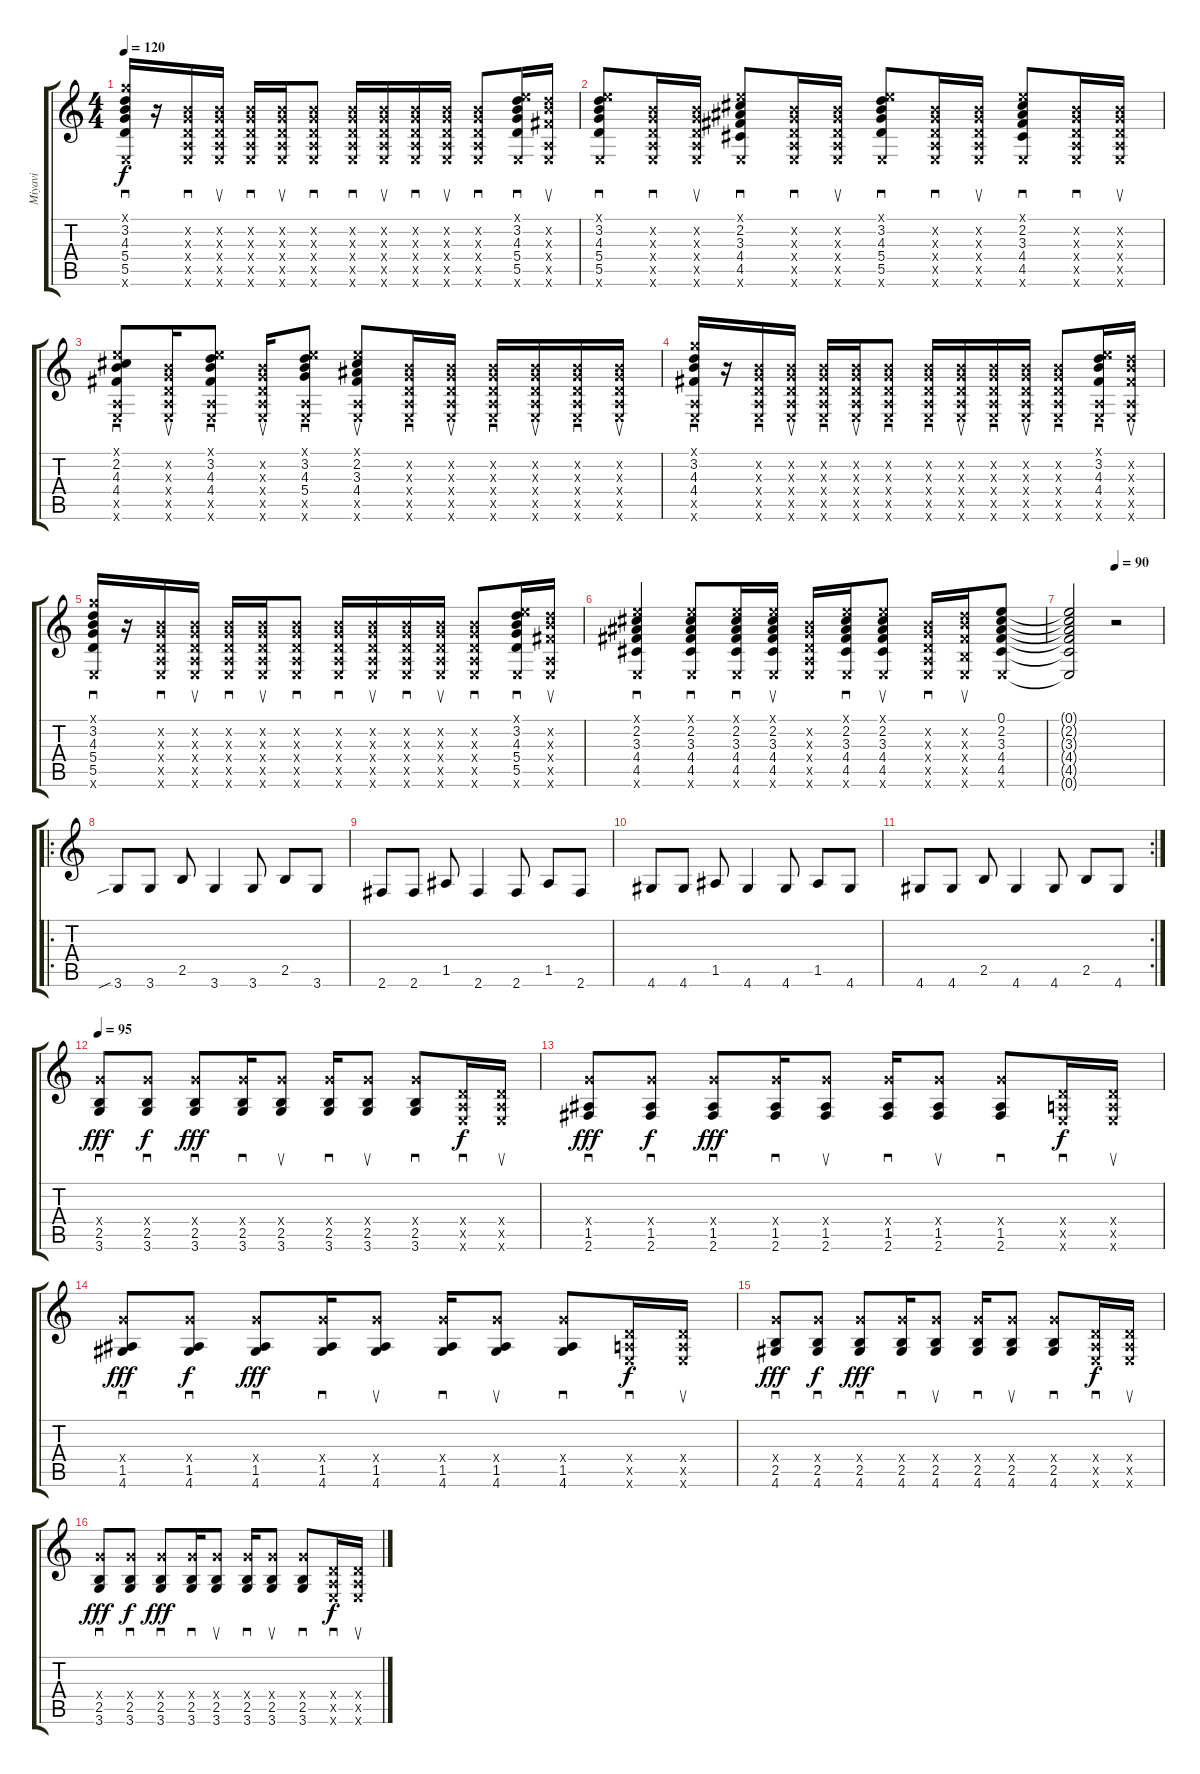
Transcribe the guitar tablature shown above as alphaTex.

\track ("Miyavi" "Miyavi") {instrument acousticguitarsteel}
\staff {score tabs}
\tuning (E4 B3 G3 D3 A2 E2) {hide}
\ts (4 4)
\tempo 120
\clef g2
\ks c
(3.1{x} 3.2 4.3 5.4 5.5 0.6{x}).16{sd dy f} r.16 (0.2{x} 0.3{x} 0.4{x} 0.5{x} 0.6{x}).16{sd} (0.2{x} 0.3{x} 0.4{x} 0.5{x} 0.6{x}).16{su} (0.2{x} 0.3{x} 0.4{x} 0.5{x} 0.6{x}).16{sd} (0.2{x} 0.3{x} 0.4{x} 0.5{x} 0.6{x}).16{su} (0.2{x} 0.3{x} 0.4{x} 0.5{x} 0.6{x}).8{sd} (0.2{x} 0.3{x} 0.4{x} 0.5{x} 0.6{x}).16{sd} (0.2{x} 0.3{x} 0.4{x} 0.5{x} 0.6{x}).16{su} (0.2{x} 0.3{x} 0.4{x} 0.5{x} 0.6{x}).16{sd} (0.2{x} 0.3{x} 0.4{x} 0.5{x} 0.6{x}).16{su} (0.2{x} 0.3{x} 0.4{x} 0.5{x} 0.6{x}).8{sd} (0.1{x} 3.2 4.3 5.4 5.5 0.6{x}).16{sd} (3.2{x} 4.3{x} 4.4{x} 0.5{x} 0.6{x}).16{su} |
(0.1{x} 3.2 4.3 5.4 5.5 0.6{x}).8{sd} (0.2{x} 0.3{x} 0.4{x} 0.5{x} 0.6{x}).16{sd} (0.2{x} 0.3{x} 0.4{x} 0.5{x} 0.6{x}).16{su} (0.1{x} 2.2 3.3 4.4 4.5 0.6{x}).8{sd} (0.2{x} 0.3{x} 0.4{x} 0.5{x} 0.6{x}).16{sd} (0.2{x} 0.3{x} 0.4{x} 0.5{x} 0.6{x}).16{su} (0.1{x} 3.2 4.3 5.4 5.5 0.6{x}).8{sd} (0.2{x} 0.3{x} 0.4{x} 0.5{x} 0.6{x}).16{sd} (0.2{x} 0.3{x} 0.4{x} 0.5{x} 0.6{x}).16{su} (0.1{x} 2.2 3.3 4.4 4.5 0.6{x}).8{sd} (0.2{x} 0.3{x} 0.4{x} 0.5{x} 0.6{x}).16{sd} (0.2{x} 0.3{x} 0.4{x} 0.5{x} 0.6{x}).16{su} |
(0.1{x} 2.2 4.3 4.4 0.5{x} 0.6{x}).8{sd} (0.2{x} 0.3{x} 0.4{x} 0.5{x} 0.6{x}).16{su} (0.1{x} 3.2 4.3 4.4 0.5{x} 0.6{x}).8{sd} (0.2{x} 0.3{x} 0.4{x} 0.5{x} 0.6{x}).16{su} (0.1{x} 3.2 4.3 5.4 0.5{x} 0.6{x}).8{sd} (0.1{x} 2.2 3.3 4.4 0.5{x} 0.6{x}).8{su} (0.2{x} 0.3{x} 0.4{x} 0.5{x} 0.6{x}).16{sd} (0.2{x} 0.3{x} 0.4{x} 0.5{x} 0.6{x}).16{su} (0.2{x} 0.3{x} 0.4{x} 0.5{x} 0.6{x}).16{sd} (0.2{x} 0.3{x} 0.4{x} 0.5{x} 0.6{x}).16{su} (0.2{x} 0.3{x} 0.4{x} 0.5{x} 0.6{x}).16{sd} (0.2{x} 0.3{x} 0.4{x} 0.5{x} 0.6{x}).16{su} |
(3.1{x} 3.2 4.3 4.4 0.5{x} 0.6{x}).16{sd} r.16 (0.2{x} 0.3{x} 0.4{x} 0.5{x} 0.6{x}).16{sd} (0.2{x} 0.3{x} 0.4{x} 0.5{x} 0.6{x}).16{su} (0.2{x} 0.3{x} 0.4{x} 0.5{x} 0.6{x}).16{sd} (0.2{x} 0.3{x} 0.4{x} 0.5{x} 0.6{x}).16{su} (0.2{x} 0.3{x} 0.4{x} 0.5{x} 0.6{x}).8{sd} (0.2{x} 0.3{x} 0.4{x} 0.5{x} 0.6{x}).16{sd} (0.2{x} 0.3{x} 0.4{x} 0.5{x} 0.6{x}).16{su} (0.2{x} 0.3{x} 0.4{x} 0.5{x} 0.6{x}).16{sd} (0.2{x} 0.3{x} 0.4{x} 0.5{x} 0.6{x}).16{su} (0.2{x} 0.3{x} 0.4{x} 0.5{x} 0.6{x}).8{sd} (0.1{x} 3.2 4.3 4.4 0.5{x} 0.6{x}).16{sd} (3.2{x} 4.3{x} 4.4{x} 0.5{x} 0.6{x}).16{su} |
(3.1{x} 3.2 4.3 5.4 5.5 0.6{x}).16{sd} r.16 (0.2{x} 0.3{x} 0.4{x} 0.5{x} 0.6{x}).16{sd} (0.2{x} 0.3{x} 0.4{x} 0.5{x} 0.6{x}).16{su} (0.2{x} 0.3{x} 0.4{x} 0.5{x} 0.6{x}).16{sd} (0.2{x} 0.3{x} 0.4{x} 0.5{x} 0.6{x}).16{su} (0.2{x} 0.3{x} 0.4{x} 0.5{x} 0.6{x}).8{sd} (0.2{x} 0.3{x} 0.4{x} 0.5{x} 0.6{x}).16{sd} (0.2{x} 0.3{x} 0.4{x} 0.5{x} 0.6{x}).16{su} (0.2{x} 0.3{x} 0.4{x} 0.5{x} 0.6{x}).16{sd} (0.2{x} 0.3{x} 0.4{x} 0.5{x} 0.6{x}).16{su} (0.2{x} 0.3{x} 0.4{x} 0.5{x} 0.6{x}).8{sd} (0.1{x} 3.2 4.3 5.4 5.5 0.6{x}).16{sd} (3.2{x} 4.3{x} 4.4{x} 0.5{x} 0.6{x}).16{su} |
(0.1{x} 2.2 3.3 4.4 4.5 0.6{x}).4{sd} (0.1{x} 2.2 3.3 4.4 4.5 0.6{x}).8{sd} (0.1{x} 2.2 3.3 4.4 4.5 0.6{x}).16{sd} (0.1{x} 2.2 3.3 4.4 4.5 0.6{x}).16{su} (0.2{x} 0.3{x} 0.4{x} 0.5{x} 0.6{x}).16 (0.1{x} 2.2 3.3 4.4 4.5 0.6{x}).16{sd} (0.1{x} 2.2 3.3 4.4 4.5 0.6{x}).8{su} (0.2{x} 0.3{x} 0.4{x} 0.5{x} 0.6{x}).16{sd} (3.2{x} 4.3{x} 4.4{x} 2.5{x} 0.6{x}).16{su} (0.1 2.2 3.3 4.4 4.5 0.6{x}).8 |
\tempo (90 0.5)
(0.1{t} 2.2{t} 3.3{t} 4.4{t} 4.5{t} 0.6{t}).2 r.2 |
\ro
3.6{sib}.8 3.6.8 2.5.8 3.6.4 3.6.8 2.5.8 3.6.8 |
2.6.8 2.6.8 1.5.8 2.6.4 2.6.8 1.5.8 2.6.8 |
4.6.8 4.6.8 1.5.8 4.6.4 4.6.8 1.5.8 4.6.8 |
\rc 2
4.6.8 4.6.8 2.5.8 4.6.4 4.6.8 2.5.8 4.6.8 |
\tempo 95
(5.4{x} 2.5 3.6).8{sd dy fff} (5.4{x} 2.5 3.6).8{sd dy f} (5.4{x} 2.5 3.6).8{sd dy fff} (5.4{x} 2.5 3.6).16{sd} (5.4{x} 2.5 3.6).8{su} (5.4{x} 2.5 3.6).16{sd} (5.4{x} 2.5 3.6).8{su} (5.4{x} 2.5 3.6).8{sd} (0.4{x} 0.5{x} 0.6{x}).16{sd dy f} (0.4{x} 0.5{x} 0.6{x}).16{su} |
(5.4{x} 1.5 2.6).8{sd dy fff} (5.4{x} 1.5 2.6).8{sd dy f} (5.4{x} 1.5 2.6).8{sd dy fff} (5.4{x} 1.5 2.6).16{sd} (5.4{x} 1.5 2.6).8{su} (5.4{x} 1.5 2.6).16{sd} (5.4{x} 1.5 2.6).8{su} (5.4{x} 1.5 2.6).8{sd} (0.4{x} 0.5{x} 0.6{x}).16{sd dy f} (0.4{x} 0.5{x} 0.6{x}).16{su} |
(5.4{x} 1.5 4.6).8{sd dy fff} (5.4{x} 1.5 4.6).8{sd dy f} (5.4{x} 1.5 4.6).8{sd dy fff} (5.4{x} 1.5 4.6).16{sd} (5.4{x} 1.5 4.6).8{su} (5.4{x} 1.5 4.6).16{sd} (5.4{x} 1.5 4.6).8{su} (5.4{x} 1.5 4.6).8{sd} (0.4{x} 0.5{x} 0.6{x}).16{sd dy f} (0.4{x} 0.5{x} 0.6{x}).16{su} |
(5.4{x} 2.5 4.6).8{sd dy fff} (5.4{x} 2.5 4.6).8{sd dy f} (5.4{x} 2.5 4.6).8{sd dy fff} (5.4{x} 2.5 4.6).16{sd} (5.4{x} 2.5 4.6).8{su} (5.4{x} 2.5 4.6).16{sd} (5.4{x} 2.5 4.6).8{su} (5.4{x} 2.5 4.6).8{sd} (0.4{x} 0.5{x} 0.6{x}).16{sd dy f} (0.4{x} 0.5{x} 0.6{x}).16{su} |
(5.4{x} 2.5 3.6).8{sd dy fff} (5.4{x} 2.5 3.6).8{sd dy f} (5.4{x} 2.5 3.6).8{sd dy fff} (5.4{x} 2.5 3.6).16{sd} (5.4{x} 2.5 3.6).8{su} (5.4{x} 2.5 3.6).16{sd} (5.4{x} 2.5 3.6).8{su} (5.4{x} 2.5 3.6).8{sd} (0.4{x} 0.5{x} 0.6{x}).16{sd dy f} (0.4{x} 0.5{x} 0.6{x}).16{su}
